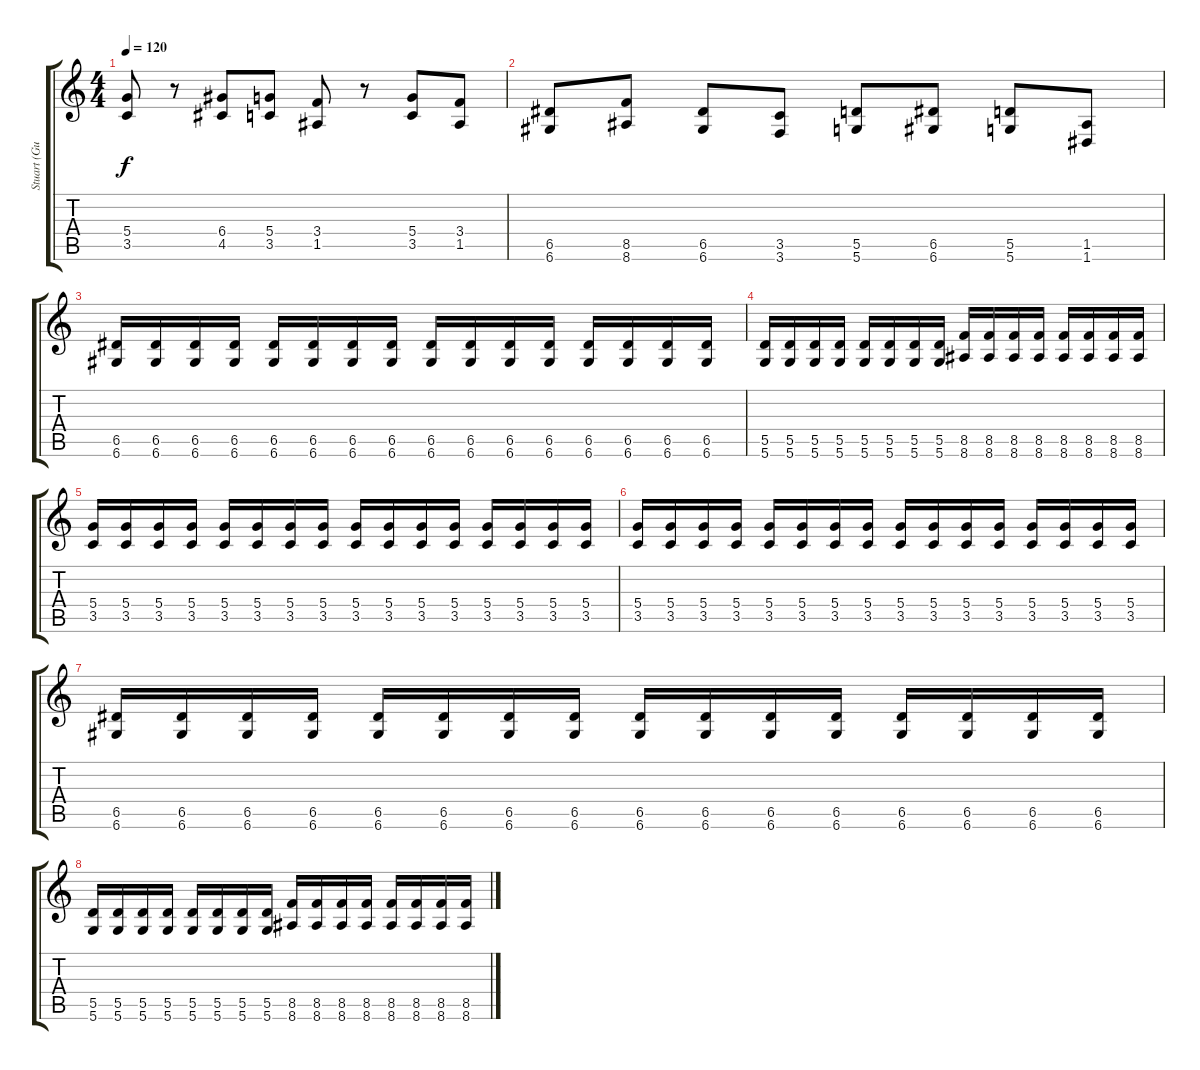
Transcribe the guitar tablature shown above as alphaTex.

\track ("Stuart (Guitar)" "Stuart (Gu") {instrument overdrivenguitar}
\staff {score tabs}
\tuning (E4 B3 G3 D3 A2 D2) {hide}
\ts (4 4)
\tempo 120
\clef g2
\ks c
(5.4 3.5).8{dy f} r.8 (6.4 4.5).8 (5.4 3.5).8 (3.4 1.5).8 r.8 (5.4 3.5).8 (3.4 1.5).8 |
(6.5 6.6).8 (8.5 8.6).8 (6.5 6.6).8 (3.5 3.6).8 (5.5 5.6).8 (6.5 6.6).8 (5.5 5.6).8 (1.5 1.6).8 |
(6.5 6.6).16 (6.5 6.6).16 (6.5 6.6).16 (6.5 6.6).16 (6.5 6.6).16 (6.5 6.6).16 (6.5 6.6).16 (6.5 6.6).16 (6.5 6.6).16 (6.5 6.6).16 (6.5 6.6).16 (6.5 6.6).16 (6.5 6.6).16 (6.5 6.6).16 (6.5 6.6).16 (6.5 6.6).16 |
(5.5 5.6).16 (5.5 5.6).16 (5.5 5.6).16 (5.5 5.6).16 (5.5 5.6).16 (5.5 5.6).16 (5.5 5.6).16 (5.5 5.6).16 (8.5 8.6).16 (8.5 8.6).16 (8.5 8.6).16 (8.5 8.6).16 (8.5 8.6).16 (8.5 8.6).16 (8.5 8.6).16 (8.5 8.6).16 |
(5.4 3.5).16 (5.4 3.5).16 (5.4 3.5).16 (5.4 3.5).16 (5.4 3.5).16 (5.4 3.5).16 (5.4 3.5).16 (5.4 3.5).16 (5.4 3.5).16 (5.4 3.5).16 (5.4 3.5).16 (5.4 3.5).16 (5.4 3.5).16 (5.4 3.5).16 (5.4 3.5).16 (5.4 3.5).16 |
(5.4 3.5).16 (5.4 3.5).16 (5.4 3.5).16 (5.4 3.5).16 (5.4 3.5).16 (5.4 3.5).16 (5.4 3.5).16 (5.4 3.5).16 (5.4 3.5).16 (5.4 3.5).16 (5.4 3.5).16 (5.4 3.5).16 (5.4 3.5).16 (5.4 3.5).16 (5.4 3.5).16 (5.4 3.5).16 |
(6.5 6.6).16 (6.5 6.6).16 (6.5 6.6).16 (6.5 6.6).16 (6.5 6.6).16 (6.5 6.6).16 (6.5 6.6).16 (6.5 6.6).16 (6.5 6.6).16 (6.5 6.6).16 (6.5 6.6).16 (6.5 6.6).16 (6.5 6.6).16 (6.5 6.6).16 (6.5 6.6).16 (6.5 6.6).16 |
(5.5 5.6).16 (5.5 5.6).16 (5.5 5.6).16 (5.5 5.6).16 (5.5 5.6).16 (5.5 5.6).16 (5.5 5.6).16 (5.5 5.6).16 (8.5 8.6).16 (8.5 8.6).16 (8.5 8.6).16 (8.5 8.6).16 (8.5 8.6).16 (8.5 8.6).16 (8.5 8.6).16 (8.5 8.6).16
